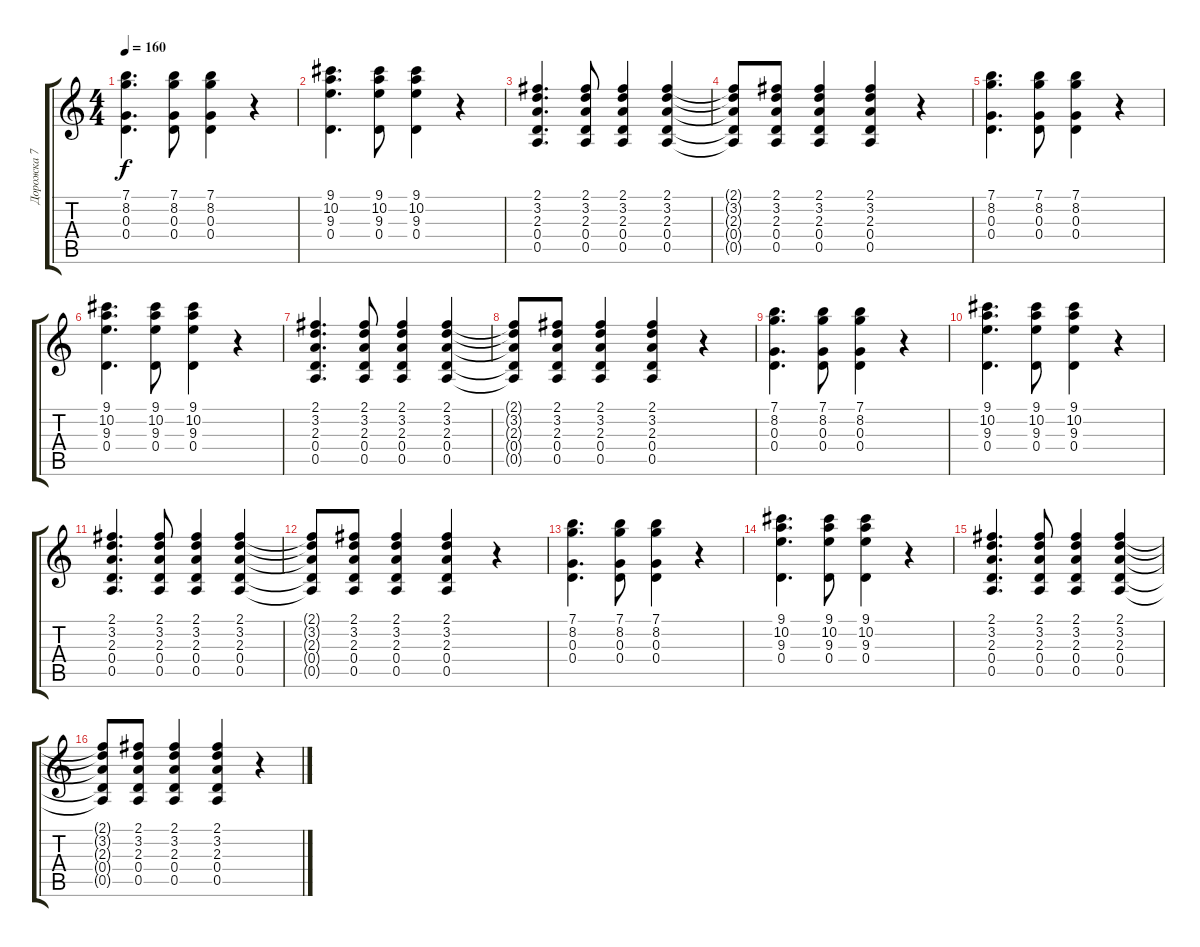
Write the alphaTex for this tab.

\track ("Дорожка 7" "Дорожка 7") {instrument acousticguitarsteel}
\staff {score tabs}
\tuning (E4 B3 G3 D3 A2 E2) {hide}
\ts (4 4)
\tempo 160
\clef g2
\ks c
(7.1 8.2 0.3 0.4).4{d dy f} (7.1 8.2 0.3 0.4).8 (7.1 8.2 0.3 0.4).4 r.4 |
(9.1 10.2 9.3 0.4).4{d} (9.1 10.2 9.3 0.4).8 (9.1 10.2 9.3 0.4).4 r.4 |
(2.1 3.2 2.3 0.4 0.5).4{d} (2.1 3.2 2.3 0.4 0.5).8 (2.1 3.2 2.3 0.4 0.5).4 (2.1 3.2 2.3 0.4 0.5).4 |
(2.1{t} 3.2{t} 2.3{t} 0.4{t} 0.5{t}).8 (2.1 3.2 2.3 0.4 0.5).8 (2.1 3.2 2.3 0.4 0.5).4 (2.1 3.2 2.3 0.4 0.5).4 r.4 |
(7.1 8.2 0.3 0.4).4{d} (7.1 8.2 0.3 0.4).8 (7.1 8.2 0.3 0.4).4 r.4 |
(9.1 10.2 9.3 0.4).4{d} (9.1 10.2 9.3 0.4).8 (9.1 10.2 9.3 0.4).4 r.4 |
(2.1 3.2 2.3 0.4 0.5).4{d} (2.1 3.2 2.3 0.4 0.5).8 (2.1 3.2 2.3 0.4 0.5).4 (2.1 3.2 2.3 0.4 0.5).4 |
(2.1{t} 3.2{t} 2.3{t} 0.4{t} 0.5{t}).8 (2.1 3.2 2.3 0.4 0.5).8 (2.1 3.2 2.3 0.4 0.5).4 (2.1 3.2 2.3 0.4 0.5).4 r.4 |
(7.1 8.2 0.3 0.4).4{d} (7.1 8.2 0.3 0.4).8 (7.1 8.2 0.3 0.4).4 r.4 |
(9.1 10.2 9.3 0.4).4{d} (9.1 10.2 9.3 0.4).8 (9.1 10.2 9.3 0.4).4 r.4 |
(2.1 3.2 2.3 0.4 0.5).4{d} (2.1 3.2 2.3 0.4 0.5).8 (2.1 3.2 2.3 0.4 0.5).4 (2.1 3.2 2.3 0.4 0.5).4 |
(2.1{t} 3.2{t} 2.3{t} 0.4{t} 0.5{t}).8 (2.1 3.2 2.3 0.4 0.5).8 (2.1 3.2 2.3 0.4 0.5).4 (2.1 3.2 2.3 0.4 0.5).4 r.4 |
(7.1 8.2 0.3 0.4).4{d} (7.1 8.2 0.3 0.4).8 (7.1 8.2 0.3 0.4).4 r.4 |
(9.1 10.2 9.3 0.4).4{d} (9.1 10.2 9.3 0.4).8 (9.1 10.2 9.3 0.4).4 r.4 |
(2.1 3.2 2.3 0.4 0.5).4{d} (2.1 3.2 2.3 0.4 0.5).8 (2.1 3.2 2.3 0.4 0.5).4 (2.1 3.2 2.3 0.4 0.5).4 |
(2.1{t} 3.2{t} 2.3{t} 0.4{t} 0.5{t}).8 (2.1 3.2 2.3 0.4 0.5).8 (2.1 3.2 2.3 0.4 0.5).4 (2.1 3.2 2.3 0.4 0.5).4 r.4
